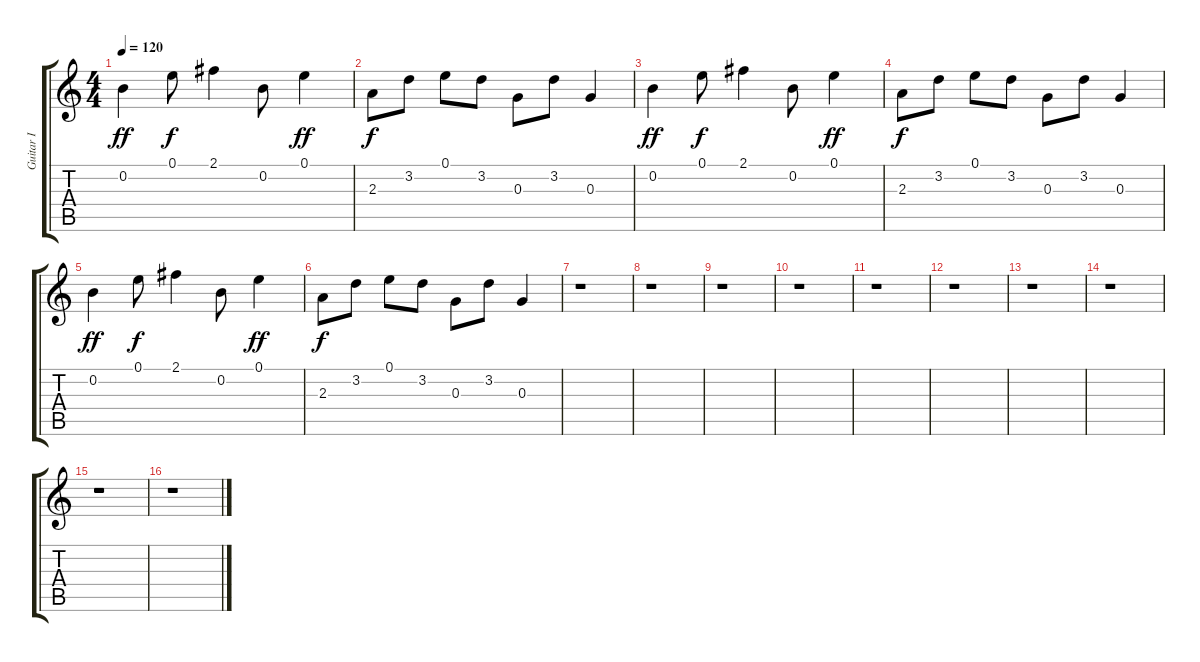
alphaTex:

\track ("Guitar I" "Guitar I") {instrument acousticguitarsteel}
\staff {score tabs}
\tuning (E4 B3 G3 D3 A2 E2) {hide}
\ts (4 4)
\tempo 120
\clef g2
\ks c
0.2.4{dy ff} 0.1.8{dy f} 2.1.4 0.2.8 0.1.4{dy ff} |
2.3.8{dy f} 3.2.8 0.1.8 3.2.8 0.3.8 3.2.8 0.3.4 |
0.2.4{dy ff} 0.1.8{dy f} 2.1.4 0.2.8 0.1.4{dy ff} |
2.3.8{dy f} 3.2.8 0.1.8 3.2.8 0.3.8 3.2.8 0.3.4 |
0.2.4{dy ff} 0.1.8{dy f} 2.1.4 0.2.8 0.1.4{dy ff} |
2.3.8{dy f} 3.2.8 0.1.8 3.2.8 0.3.8 3.2.8 0.3.4 |
r.1 |
r.1 |
r.1 |
r.1 |
r.1 |
r.1 |
r.1 |
r.1 |
r.1 |
r.1
